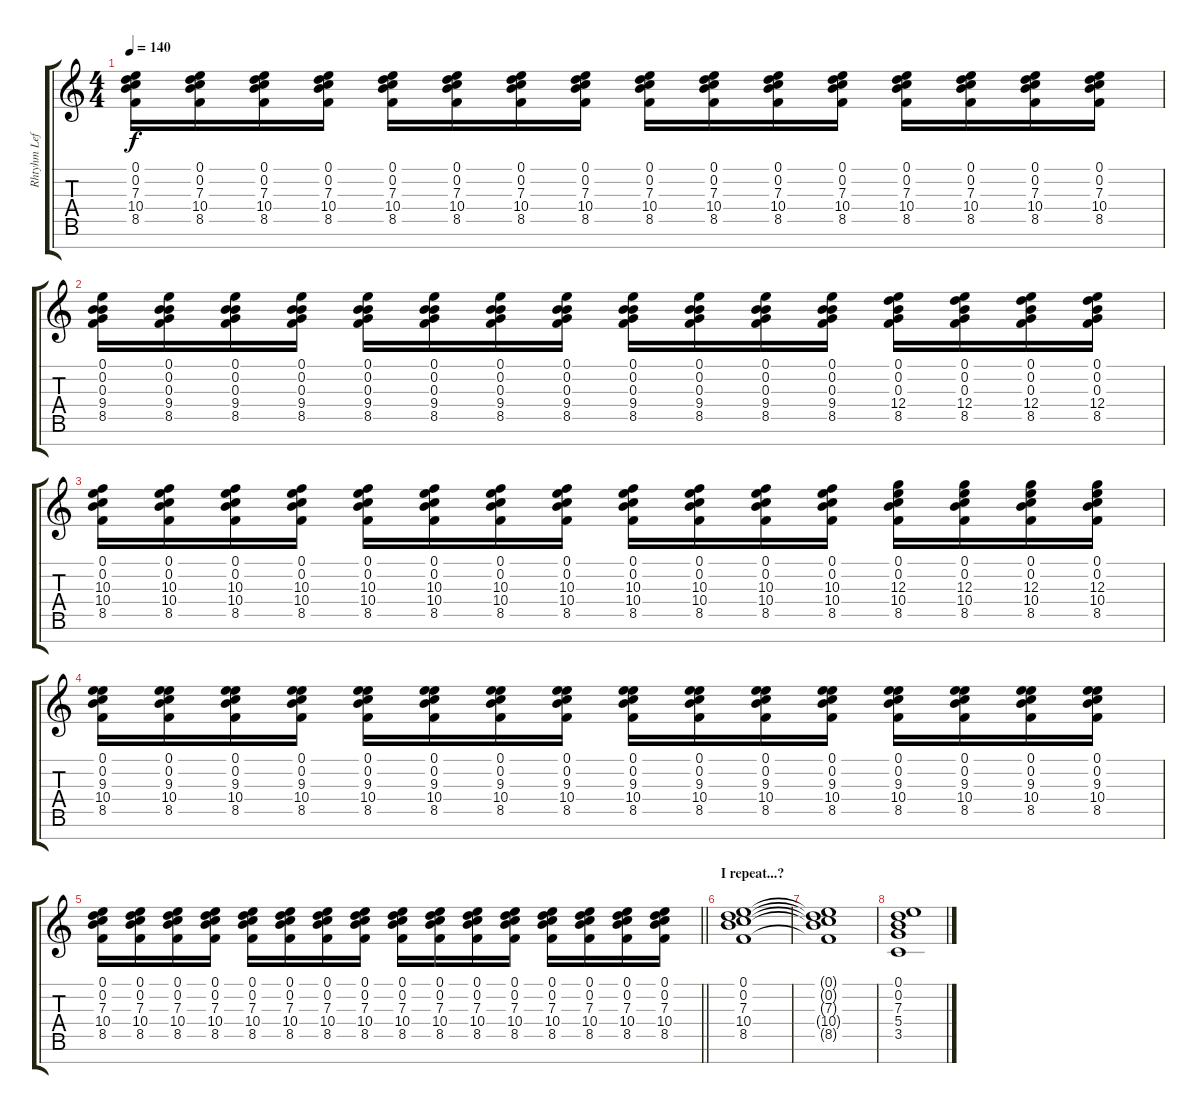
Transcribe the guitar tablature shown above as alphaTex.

\track ("Rhtyhm Left" "Rhtyhm Lef") {instrument distortionguitar}
\staff {score tabs}
\tuning (E4 B3 G3 D3 A2 E2 B1) {hide}
\ts (4 4)
\tempo 140
\clef g2
\ks c
(0.1 0.2 7.3 10.4 8.5).16{dy f} (0.1 0.2 7.3 10.4 8.5).16 (0.1 0.2 7.3 10.4 8.5).16 (0.1 0.2 7.3 10.4 8.5).16 (0.1 0.2 7.3 10.4 8.5).16 (0.1 0.2 7.3 10.4 8.5).16 (0.1 0.2 7.3 10.4 8.5).16 (0.1 0.2 7.3 10.4 8.5).16 (0.1 0.2 7.3 10.4 8.5).16 (0.1 0.2 7.3 10.4 8.5).16 (0.1 0.2 7.3 10.4 8.5).16 (0.1 0.2 7.3 10.4 8.5).16 (0.1 0.2 7.3 10.4 8.5).16 (0.1 0.2 7.3 10.4 8.5).16 (0.1 0.2 7.3 10.4 8.5).16 (0.1 0.2 7.3 10.4 8.5).16 |
(0.1 0.2 0.3 9.4 8.5).16 (0.1 0.2 0.3 9.4 8.5).16 (0.1 0.2 0.3 9.4 8.5).16 (0.1 0.2 0.3 9.4 8.5).16 (0.1 0.2 0.3 9.4 8.5).16 (0.1 0.2 0.3 9.4 8.5).16 (0.1 0.2 0.3 9.4 8.5).16 (0.1 0.2 0.3 9.4 8.5).16 (0.1 0.2 0.3 9.4 8.5).16 (0.1 0.2 0.3 9.4 8.5).16 (0.1 0.2 0.3 9.4 8.5).16 (0.1 0.2 0.3 9.4 8.5).16 (0.1 0.2 0.3 12.4 8.5).16 (0.1 0.2 0.3 12.4 8.5).16 (0.1 0.2 0.3 12.4 8.5).16 (0.1 0.2 0.3 12.4 8.5).16 |
(0.1 0.2 10.3 10.4 8.5).16 (0.1 0.2 10.3 10.4 8.5).16 (0.1 0.2 10.3 10.4 8.5).16 (0.1 0.2 10.3 10.4 8.5).16 (0.1 0.2 10.3 10.4 8.5).16 (0.1 0.2 10.3 10.4 8.5).16 (0.1 0.2 10.3 10.4 8.5).16 (0.1 0.2 10.3 10.4 8.5).16 (0.1 0.2 10.3 10.4 8.5).16 (0.1 0.2 10.3 10.4 8.5).16 (0.1 0.2 10.3 10.4 8.5).16 (0.1 0.2 10.3 10.4 8.5).16 (0.1 0.2 12.3 10.4 8.5).16 (0.1 0.2 12.3 10.4 8.5).16 (0.1 0.2 12.3 10.4 8.5).16 (0.1 0.2 12.3 10.4 8.5).16 |
(0.1 0.2 9.3 10.4 8.5).16 (0.1 0.2 9.3 10.4 8.5).16 (0.1 0.2 9.3 10.4 8.5).16 (0.1 0.2 9.3 10.4 8.5).16 (0.1 0.2 9.3 10.4 8.5).16 (0.1 0.2 9.3 10.4 8.5).16 (0.1 0.2 9.3 10.4 8.5).16 (0.1 0.2 9.3 10.4 8.5).16 (0.1 0.2 9.3 10.4 8.5).16 (0.1 0.2 9.3 10.4 8.5).16 (0.1 0.2 9.3 10.4 8.5).16 (0.1 0.2 9.3 10.4 8.5).16 (0.1 0.2 9.3 10.4 8.5).16 (0.1 0.2 9.3 10.4 8.5).16 (0.1 0.2 9.3 10.4 8.5).16 (0.1 0.2 9.3 10.4 8.5).16 |
\barLineRight lightlight
(0.1 0.2 7.3 10.4 8.5).16 (0.1 0.2 7.3 10.4 8.5).16 (0.1 0.2 7.3 10.4 8.5).16 (0.1 0.2 7.3 10.4 8.5).16 (0.1 0.2 7.3 10.4 8.5).16 (0.1 0.2 7.3 10.4 8.5).16 (0.1 0.2 7.3 10.4 8.5).16 (0.1 0.2 7.3 10.4 8.5).16 (0.1 0.2 7.3 10.4 8.5).16 (0.1 0.2 7.3 10.4 8.5).16 (0.1 0.2 7.3 10.4 8.5).16 (0.1 0.2 7.3 10.4 8.5).16 (0.1 0.2 7.3 10.4 8.5).16 (0.1 0.2 7.3 10.4 8.5).16 (0.1 0.2 7.3 10.4 8.5).16 (0.1 0.2 7.3 10.4 8.5).16 |
\section ("" "I repeat...?")
(0.1 0.2 7.3 10.4 8.5).1 |
(0.1{t} 0.2{t} 7.3{t} 10.4{t} 8.5{t}).1 |
(0.1 0.2 7.3 5.4 3.5).1
